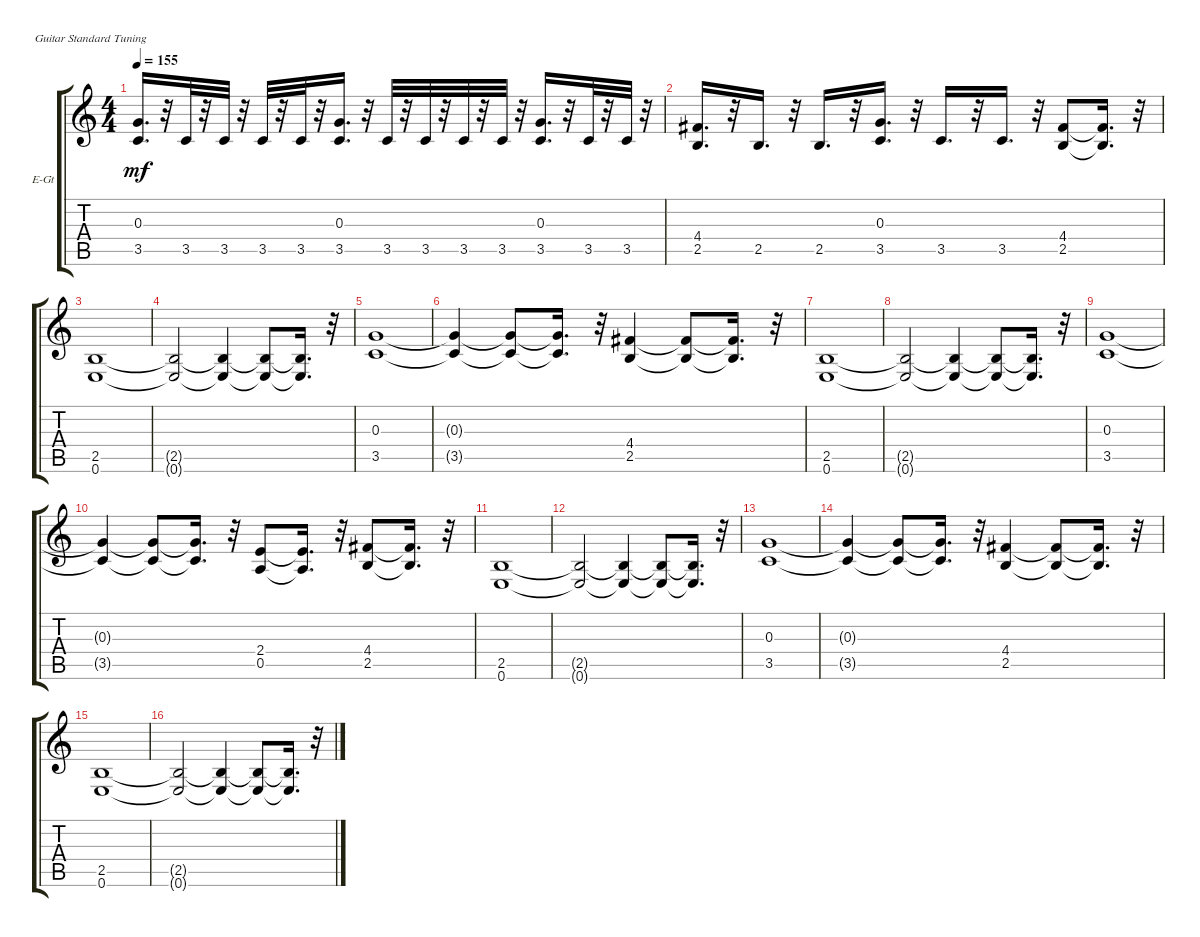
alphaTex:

\bracketExtendMode groupsimilarinstruments
\firstSystemTrackNameOrientation horizontal
\otherSystemsTrackNameOrientation horizontal
\track ("" "E-Gt") {instrument electricguitarclean}
\staff {score tabs}
\tuning (E4 B3 G3 D3 A2 E2)
\ts (4 4)
\tempo 155
\clef g2
\ks c
(0.3 3.5).16{d dy mf} r.32 3.5.32 r.32 3.5.32 r.32 3.5.32 r.32 3.5.32 r.32 (0.3 3.5).16{d} r.32 3.5.32 r.32 3.5.32 r.32 3.5.32 r.32 3.5.32 r.32 (0.3 3.5).16{d} r.32 3.5.32 r.32 3.5.32 r.32 |
(4.4 2.5).16{d} r.32 2.5.16{d} r.32 2.5.16{d} r.32 (0.3 3.5).16{d} r.32 3.5.16{d} r.32 3.5.16{d} r.32 (4.4 2.5).8 (4.4{t} 2.5{t}).16{d} r.32 |
(0.6 2.5).1 |
(0.6{t} 2.5{t}).2 (0.6{t} 2.5{t}).4 (0.6{t} 2.5{t}).8 (0.6{t} 2.5{t}).16{d} r.32 |
(0.3 3.5).1 |
(0.3{t} 3.5{t}).4 (0.3{t} 3.5{t}).8 (0.3{t} 3.5{t}).16{d} r.32 (4.4 2.5).4 (4.4{t} 2.5{t}).8 (4.4{t} 2.5{t}).16{d} r.32 |
(0.6 2.5).1 |
(0.6{t} 2.5{t}).2 (0.6{t} 2.5{t}).4 (0.6{t} 2.5{t}).8 (0.6{t} 2.5{t}).16{d} r.32 |
(0.3 3.5).1 |
(0.3{t} 3.5{t}).4 (0.3{t} 3.5{t}).8 (0.3{t} 3.5{t}).16{d} r.32 (2.4 0.5).8 (2.4{t} 0.5{t}).16{d} r.32 (2.5 4.4).8 (2.5{t} 4.4{t}).16{d} r.32 |
(0.6 2.5).1 |
(0.6{t} 2.5{t}).2 (0.6{t} 2.5{t}).4 (0.6{t} 2.5{t}).8 (0.6{t} 2.5{t}).16{d} r.32 |
(0.3 3.5).1 |
(0.3{t} 3.5{t}).4 (0.3{t} 3.5{t}).8 (0.3{t} 3.5{t}).16{d} r.32 (4.4 2.5).4 (4.4{t} 2.5{t}).8 (4.4{t} 2.5{t}).16{d} r.32 |
(0.6 2.5).1 |
(0.6{t} 2.5{t}).2 (0.6{t} 2.5{t}).4 (0.6{t} 2.5{t}).8 (0.6{t} 2.5{t}).16{d} r.32
